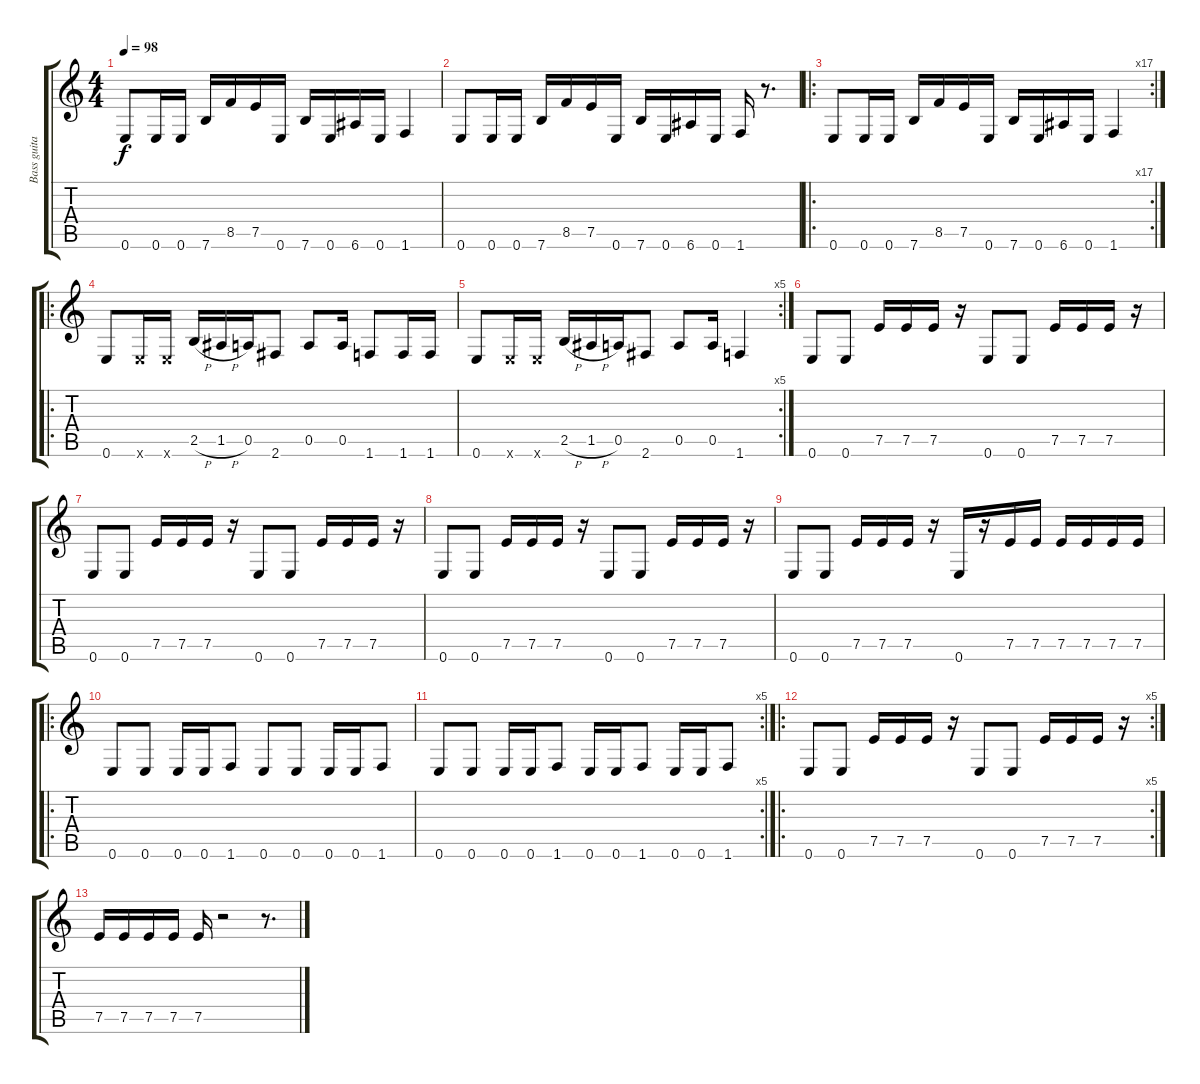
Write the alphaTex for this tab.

\track ("Bass guitare" "Bass guita") {instrument acousticbass}
\staff {score tabs}
\tuning (E4 B3 G3 D3 A2 E2) {hide}
\ts (4 4)
\tempo 98
\clef g2
\ks c
0.6.8{dy f} 0.6.16 0.6.16 7.6.16 8.5.16 7.5.16 0.6.16 7.6.16 0.6.16 6.6.16 0.6.16 1.6.4 |
0.6.8 0.6.16 0.6.16 7.6.16 8.5.16 7.5.16 0.6.16 7.6.16 0.6.16 6.6.16 0.6.16 1.6.16 r.8{d} |
\ro
\rc 17
0.6.8 0.6.16 0.6.16 7.6.16 8.5.16 7.5.16 0.6.16 7.6.16 0.6.16 6.6.16 0.6.16 1.6.4 |
\ro
0.6.8 0.6{x}.16 0.6{x}.16 2.5{h}.16 1.5{h}.16 0.5.16 2.6.8 0.5.8 0.5.16 1.6.8 1.6.16 1.6.16 |
\rc 5
0.6.8 0.6{x}.16 0.6{x}.16 2.5{h}.16 1.5{h}.16 0.5.16 2.6.8 0.5.8 0.5.16 1.6.4 |
0.6.8 0.6.8 7.5.16 7.5.16 7.5.16 r.16 0.6.8 0.6.8 7.5.16 7.5.16 7.5.16 r.16 |
0.6.8 0.6.8 7.5.16 7.5.16 7.5.16 r.16 0.6.8 0.6.8 7.5.16 7.5.16 7.5.16 r.16 |
0.6.8 0.6.8 7.5.16 7.5.16 7.5.16 r.16 0.6.8 0.6.8 7.5.16 7.5.16 7.5.16 r.16 |
0.6.8 0.6.8 7.5.16 7.5.16 7.5.16 r.16 0.6.16 r.16 7.5.16 7.5.16 7.5.16 7.5.16 7.5.16 7.5.16 |
\ro
0.6.8 0.6.8 0.6.16 0.6.16 1.6.8 0.6.8 0.6.8 0.6.16 0.6.16 1.6.8 |
\rc 5
0.6.8 0.6.8 0.6.16 0.6.16 1.6.8 0.6.16 0.6.16 1.6.8 0.6.16 0.6.16 1.6.8 |
\ro
\rc 5
0.6.8 0.6.8 7.5.16 7.5.16 7.5.16 r.16 0.6.8 0.6.8 7.5.16 7.5.16 7.5.16 r.16 |
7.5.16 7.5.16 7.5.16 7.5.16 7.5.16 r.2 r.8{d}
